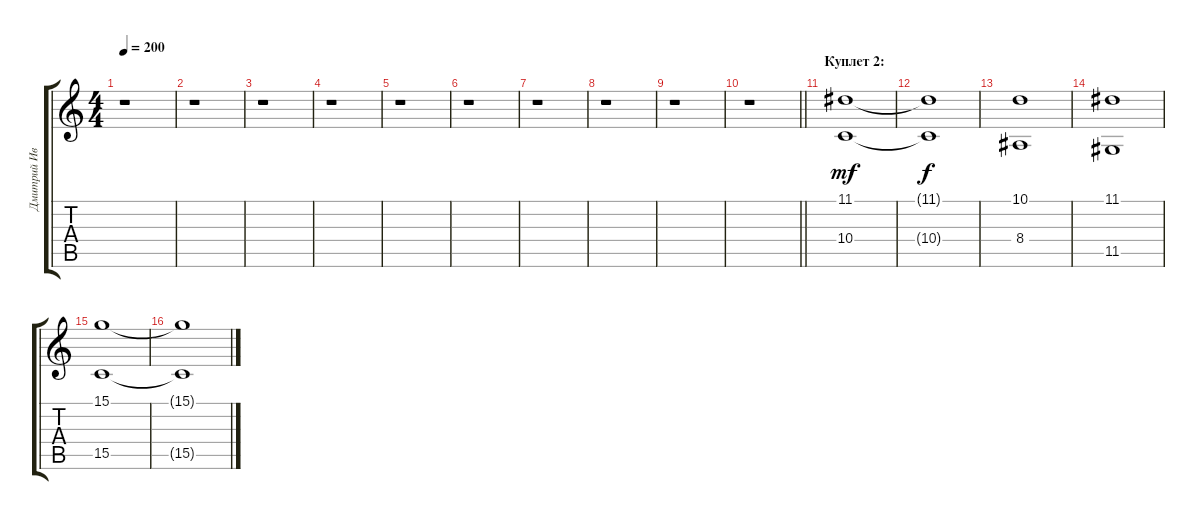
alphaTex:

\track ("Дмитрий Иванов" "Дмитрий Ив") {instrument stringensemble2}
\staff {score tabs}
\tuning (E4 B3 G3 D3 A2 E2) {hide}
\ts (4 4)
\tempo 200
\clef g2
\ks c
r.1{dy f} |
r.1 |
r.1 |
r.1 |
r.1 |
r.1 |
r.1 |
r.1 |
r.1 |
\barLineRight lightlight
r.1 |
\section ("" "Куплет 2:")
(11.1 10.4).1{dy mf} |
(11.1{t} 10.4{t}).1{dy f} |
(10.1 8.4).1 |
(11.1 11.5).1 |
(15.1 15.5).1 |
(15.1{t} 15.5{t}).1
